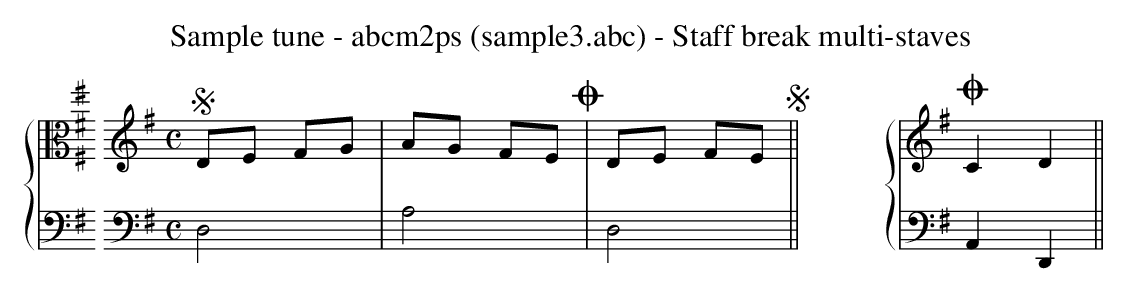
X:1
T:Sample tune - abcm2ps (sample3.abc) - Staff break multi-staves
L:1/8
M:none
K:G
%%staves {1 2}
V:1
[K:G ^F ^F, clef=C]
V:2 clef=F
V:1
[K:G clef=treble][M:C]SDE FG|AG !alcoda!FEO|DE FES||\
V:2
[K:G clef=bass][M:C]D,4|A,4|D,4||\
V:1
[K:G clef=treble]OC2D2||
V:2
[K:G clef=bass]A,,2D,,2||
